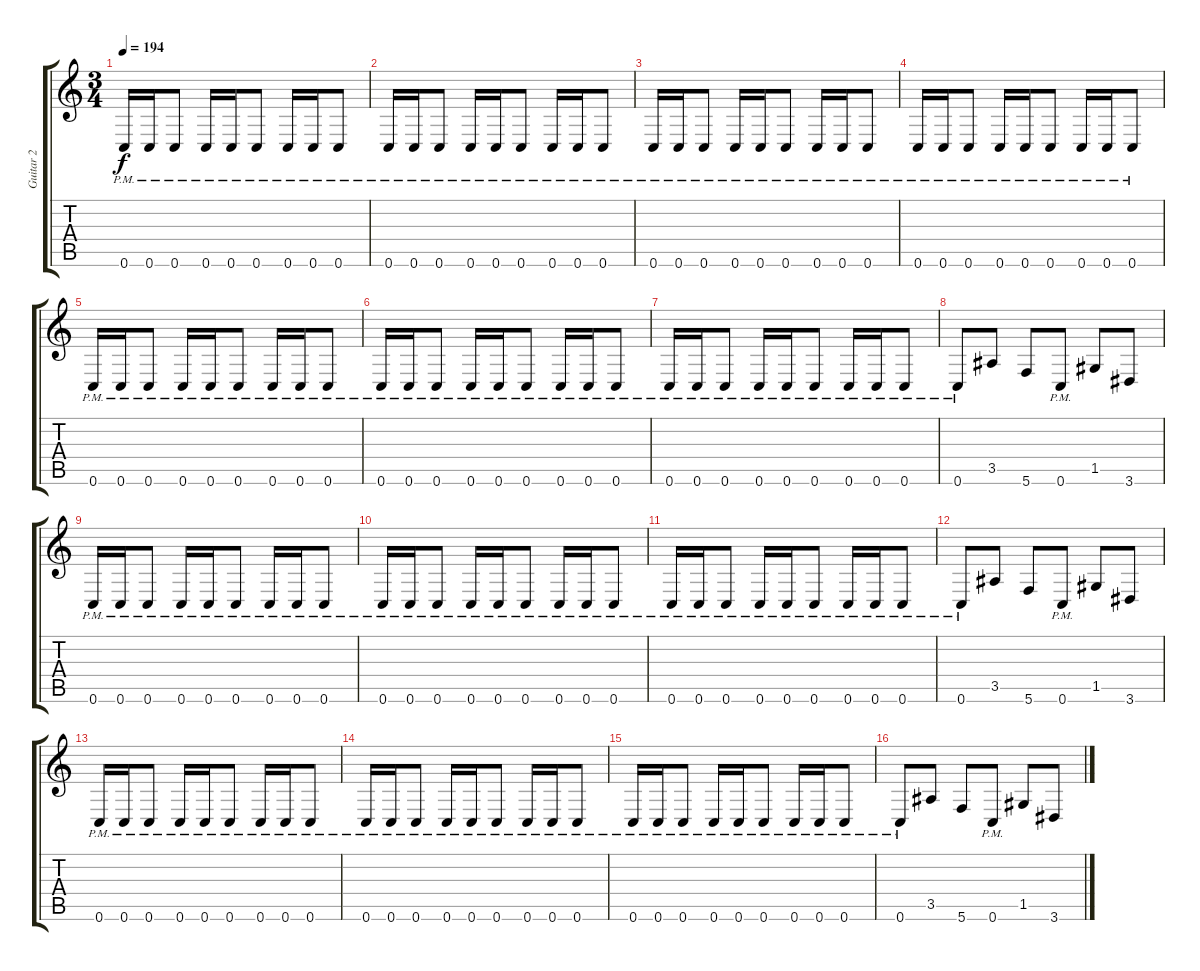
\track ("Guitar 2" "Guitar 2") {instrument distortionguitar}
\staff {score tabs}
\tuning (D4 A3 F3 C3 G2 C2) {hide}
\ts (3 4)
\tempo 194
\clef g2
\ks c
0.6{pm}.16{dy f} 0.6{pm}.16 0.6{pm}.8 0.6{pm}.16 0.6{pm}.16 0.6{pm}.8 0.6{pm}.16 0.6{pm}.16 0.6{pm}.8 |
0.6{pm}.16 0.6{pm}.16 0.6{pm}.8 0.6{pm}.16 0.6{pm}.16 0.6{pm}.8 0.6{pm}.16 0.6{pm}.16 0.6{pm}.8 |
0.6{pm}.16 0.6{pm}.16 0.6{pm}.8 0.6{pm}.16 0.6{pm}.16 0.6{pm}.8 0.6{pm}.16 0.6{pm}.16 0.6{pm}.8 |
0.6{pm}.16 0.6{pm}.16 0.6{pm}.8 0.6{pm}.16 0.6{pm}.16 0.6{pm}.8 0.6{pm}.16 0.6{pm}.16 0.6{pm}.8 |
0.6{pm}.16 0.6{pm}.16 0.6{pm}.8 0.6{pm}.16 0.6{pm}.16 0.6{pm}.8 0.6{pm}.16 0.6{pm}.16 0.6{pm}.8 |
0.6{pm}.16 0.6{pm}.16 0.6{pm}.8 0.6{pm}.16 0.6{pm}.16 0.6{pm}.8 0.6{pm}.16 0.6{pm}.16 0.6{pm}.8 |
0.6{pm}.16 0.6{pm}.16 0.6{pm}.8 0.6{pm}.16 0.6{pm}.16 0.6{pm}.8 0.6{pm}.16 0.6{pm}.16 0.6{pm}.8 |
0.6{pm}.8 3.5.8 5.6.8 0.6{pm}.8 1.5.8 3.6.8 |
0.6{pm}.16 0.6{pm}.16 0.6{pm}.8 0.6{pm}.16 0.6{pm}.16 0.6{pm}.8 0.6{pm}.16 0.6{pm}.16 0.6{pm}.8 |
0.6{pm}.16 0.6{pm}.16 0.6{pm}.8 0.6{pm}.16 0.6{pm}.16 0.6{pm}.8 0.6{pm}.16 0.6{pm}.16 0.6{pm}.8 |
0.6{pm}.16 0.6{pm}.16 0.6{pm}.8 0.6{pm}.16 0.6{pm}.16 0.6{pm}.8 0.6{pm}.16 0.6{pm}.16 0.6{pm}.8 |
0.6{pm}.8 3.5.8 5.6.8 0.6{pm}.8 1.5.8 3.6.8 |
0.6{pm}.16 0.6{pm}.16 0.6{pm}.8 0.6{pm}.16 0.6{pm}.16 0.6{pm}.8 0.6{pm}.16 0.6{pm}.16 0.6{pm}.8 |
0.6{pm}.16 0.6{pm}.16 0.6{pm}.8 0.6{pm}.16 0.6{pm}.16 0.6{pm}.8 0.6{pm}.16 0.6{pm}.16 0.6{pm}.8 |
0.6{pm}.16 0.6{pm}.16 0.6{pm}.8 0.6{pm}.16 0.6{pm}.16 0.6{pm}.8 0.6{pm}.16 0.6{pm}.16 0.6{pm}.8 |
0.6{pm}.8 3.5.8 5.6.8 0.6{pm}.8 1.5.8 3.6.8
